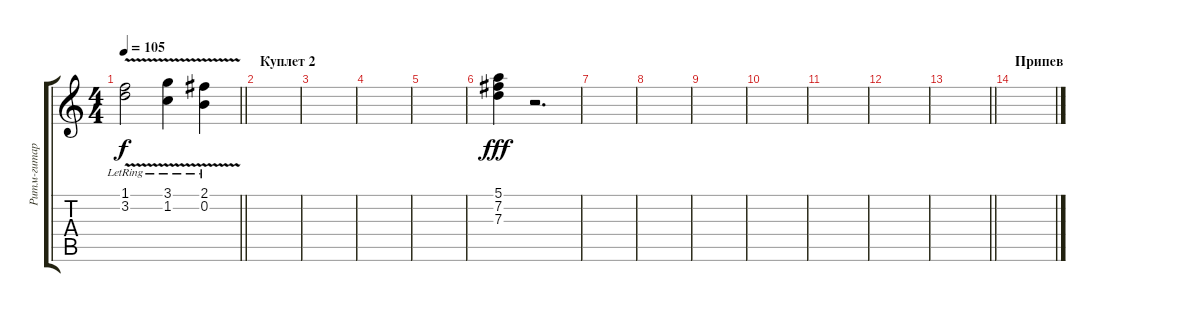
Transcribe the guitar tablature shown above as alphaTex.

\track ("Ритм-гитара" "Ритм-гитар") {instrument overdrivenguitar}
\staff {score tabs}
\tuning (E4 B3 G3 D3 A2 E2) {hide}
\ts (4 4)
\tempo 105
\clef g2
\barLineRight lightlight
\ks c
(1.1{v lr} 3.2{v lr}).2{dy f} (3.1{v lr} 1.2{v lr}).4 (2.1{v lr} 0.2{v}).4 |
\section ("" "Куплет 2")
|
|
|
|
(5.1 7.2 7.3).4{dy fff} r.2{d} |
|
|
|
|
|
|
\barLineRight lightlight
|
\section ("" "Припев")
